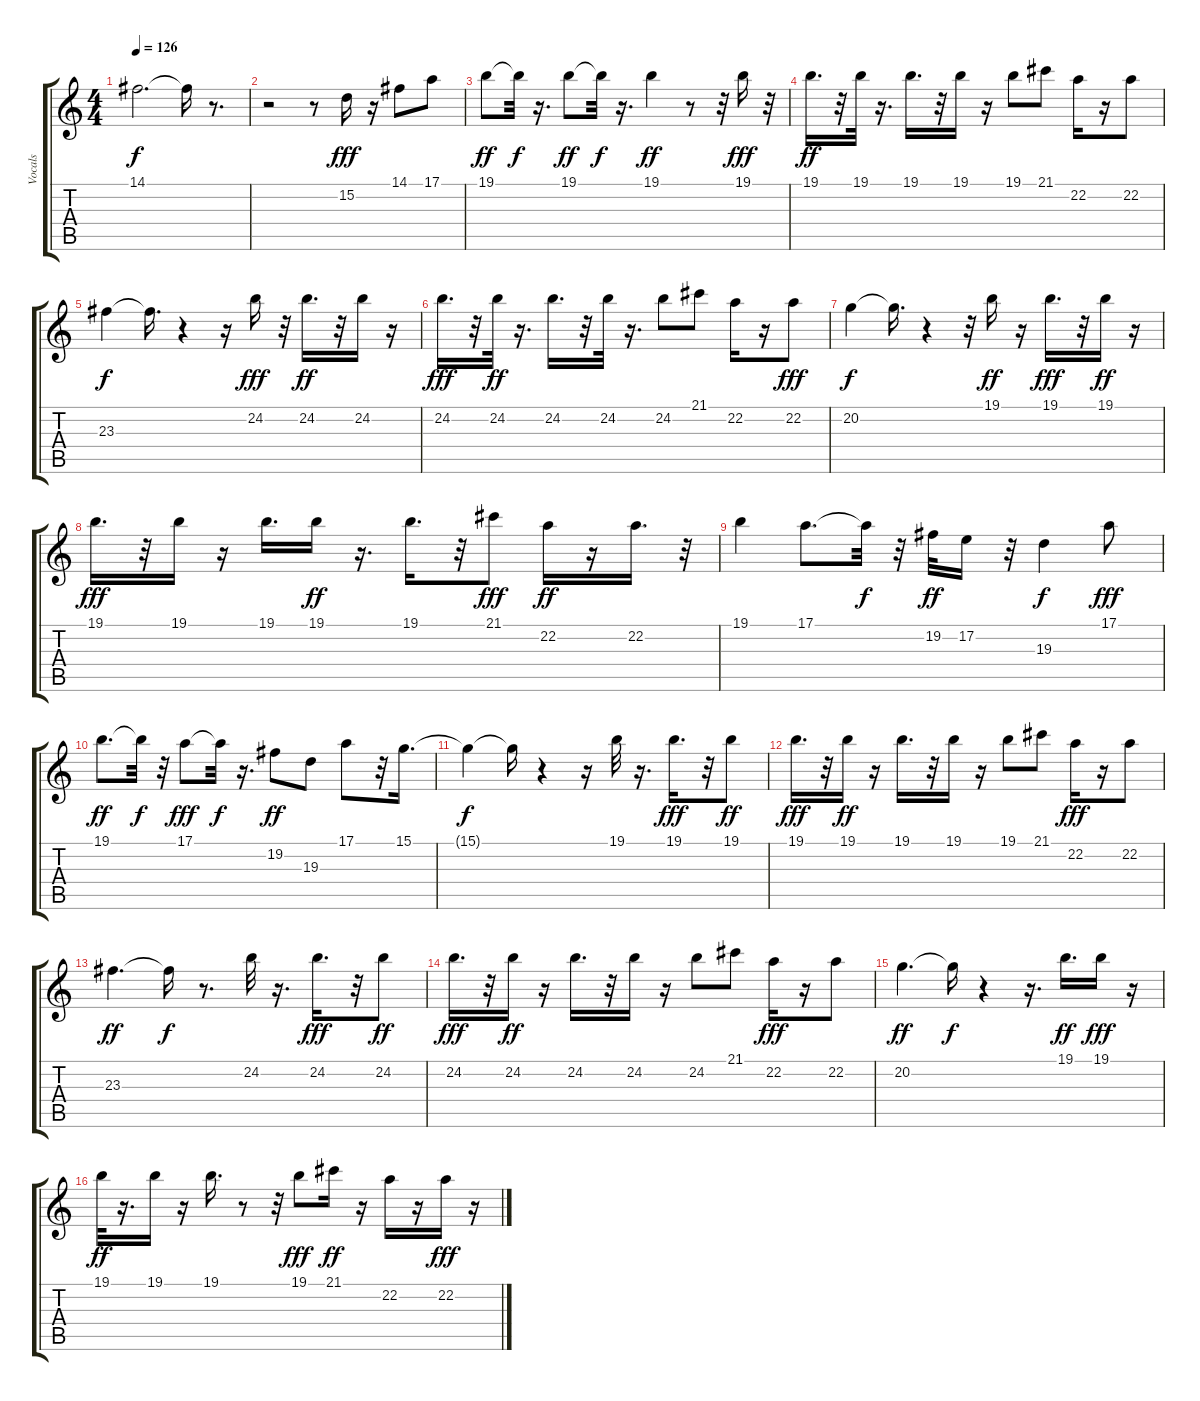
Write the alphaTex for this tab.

\track ("Vocals" "Vocals") {instrument flute}
\staff {score tabs}
\tuning (E4 B3 G3 D3 A2 E2) {hide}
\ts (4 4)
\tempo 126
\clef g2
\ks c
14.1.2{d dy f} 14.1{t}.16 r.8{d} |
r.2 r.8 15.2.16{dy fff} r.16 14.1.8 17.1.8 |
19.1.8{dy ff} 19.1{t}.32{dy f} r.16{d} 19.1.8{dy ff} 19.1{t}.32{dy f} r.16{d} 19.1.4{dy ff} r.8 r.32 19.1.16{dy fff} r.32 |
19.1.16{d dy ff} r.32 19.1.32 r.16{d} 19.1.16{d} r.32 19.1.16 r.16 19.1.8 21.1.8 22.2.16 r.16 22.2.8 |
23.3.4{dy f} 23.3{t}.16{d} r.4 r.16 24.2.16{dy fff} r.32 24.2.16{d dy ff} r.32 24.2.16 r.16 |
24.2.16{d dy fff} r.32 24.2.32{dy ff} r.16{d} 24.2.16{d} r.32 24.2.32 r.16{d} 24.2.8 21.1.8 22.2.16 r.16 22.2.8{dy fff} |
20.2.4{dy f} 20.2{t}.16{d} r.4 r.32 19.1.16{dy ff} r.16 19.1.16{d dy fff} r.32 19.1.16{dy ff} r.16 |
19.1.16{d dy fff} r.32 19.1.16 r.16 19.1.16{d} 19.1.16{dy ff} r.16{d} 19.1.16{d} r.32 21.1.8{dy fff} 22.2.16{dy ff} r.16 22.2.16{d} r.32 |
19.1.4 17.1.8{d} 17.1{t}.32{dy f} r.32 19.2.32{dy ff} 17.2.16 r.32 19.3.4{dy f} 17.1.8{dy fff} |
19.1.8{d dy ff} 19.1{t}.32{dy f} r.32 17.1.8{dy fff} 17.1{t}.32{dy f} r.16{d} 19.2.8{dy ff} 19.3.8 17.1.8 r.32 15.1.16{d} |
15.1{t}.4{dy f} 15.1{t}.16 r.4 r.16 19.1.32 r.16{d} 19.1.16{d dy fff} r.32 19.1.8{dy ff} |
19.1.16{d dy fff} r.32 19.1.16{dy ff} r.16 19.1.16{d} r.32 19.1.16 r.16 19.1.8 21.1.8 22.2.16{dy fff} r.16 22.2.8 |
23.3.4{d dy ff} 23.3{t}.16{dy f} r.8{d} 24.2.32 r.16{d} 24.2.16{d dy fff} r.32 24.2.8{dy ff} |
24.2.16{d dy fff} r.32 24.2.16{dy ff} r.16 24.2.16{d} r.32 24.2.16 r.16 24.2.8 21.1.8 22.2.16{dy fff} r.16 22.2.8 |
20.2.4{d dy ff} 20.2{t}.16{dy f} r.4 r.16{d} 19.1.16{d dy ff} 19.1.16{dy fff} r.16 |
19.1.32{dy ff} r.16{d} 19.1.16 r.16 19.1.16{d} r.8 r.32 19.1.8{dy fff} 21.1.16{dy ff} r.16 22.2.16 r.16 22.2.16{dy fff} r.16
